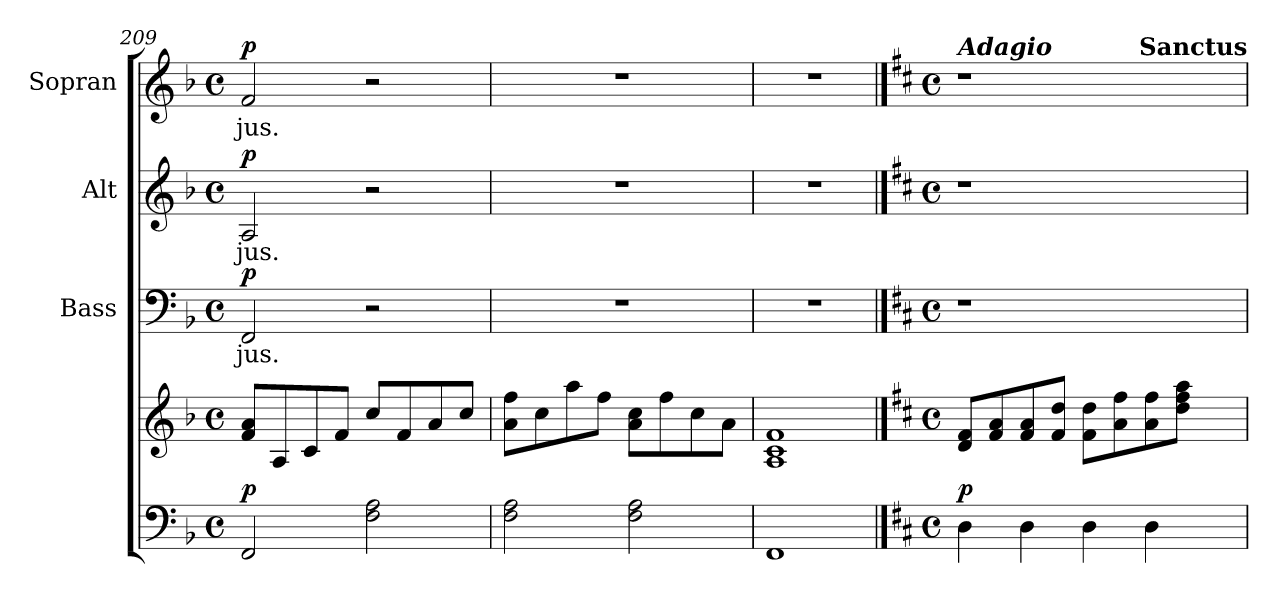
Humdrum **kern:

**kern	**kern	**dynam	**kern	**text	**dynam	**kern	**text	**dynam	**kern	**text	**dynam
*part4	*part4	*part4	*part3	*part3	*part3	*part2	*part2	*part2	*part1	*part1	*part1
*staff5	*staff4	*staff4/5	*staff3	*staff3	*staff3	*staff2	*staff2	*staff2	*staff1	*staff1	*staff1
*	*	*	*I"Bass	*	*	*I"Alt	*	*	*I"Sopran	*	*
*	*	*	*I'B.	*	*	*I'A.	*	*	*I'S.	*	*
*clefF4	*clefG2	*	*clefF4	*	*	*clefG2	*	*	*clefG2	*	*
*k[b-]	*k[b-]	*	*k[b-]	*	*	*k[b-]	*	*	*k[b-]	*	*
*F:	*F:	*	*F:	*	*	*F:	*	*	*F:	*	*
*M4/4	*M4/4	*	*M4/4	*	*	*M4/4	*	*	*M4/4	*	*
*met(c)	*met(c)	*	*met(c)	*	*	*met(c)	*	*	*met(c)	*	*
=209	=209	=209	=209	=209	=209	=209	=209	=209	=209	=209	=209
!	!	!LO:DY:a=2	!	!LO:LY:b	!LO:DY:a	!	!LO:LY:b	!LO:DY:a	!	!LO:LY:b	!LO:DY:a
2FF/	8f/ 8a/L	p	2FF/	-jus.	p	2A/	-jus.	p	2f/	-jus.	p
.	8A/	.	.	.	.	.	.	.	.	.	.
.	8c/	.	.	.	.	.	.	.	.	.	.
.	8f/J	.	.	.	.	.	.	.	.	.	.
2F\ 2A\	8cc/L	.	2r	.	.	2r	.	.	2r	.	.
.	8f/	.	.	.	.	.	.	.	.	.	.
.	8a/	.	.	.	.	.	.	.	.	.	.
.	8cc/J	.	.	.	.	.	.	.	.	.	.
=210	=210	=210	=210	=210	=210	=210	=210	=210	=210	=210	=210
2F\ 2A\	8a\ 8ff\L	.	1r	.	.	1r	.	.	1r	.	.
.	8cc\	.	.	.	.	.	.	.	.	.	.
.	8aa\	.	.	.	.	.	.	.	.	.	.
.	8ff\J	.	.	.	.	.	.	.	.	.	.
2F\ 2A\	8a\ 8cc\L	.	.	.	.	.	.	.	.	.	.
.	8ff\	.	.	.	.	.	.	.	.	.	.
.	8cc\	.	.	.	.	.	.	.	.	.	.
.	8a\J	.	.	.	.	.	.	.	.	.	.
=211	=211	=211	=211	=211	=211	=211	=211	=211	=211	=211	=211
1FF	1A 1c 1f	.	1r	.	.	1r	.	.	1r	.	.
!!LO:PB:g=z
==212	==212	==212	==212	==212	==212	==212	==212	==212	==212	==212	==212
*k[f#c#]	*k[f#c#]	*	*k[f#c#]	*	*	*k[f#c#]	*	*	*k[f#c#]	*	*
*D:	*D:	*	*D:	*	*	*D:	*	*	*D:	*	*
*M4/4	*M4/4	*	*M4/4	*	*	*M4/4	*	*	*M4/4	*	*
*met(c)	*met(c)	*	*met(c)	*	*	*met(c)	*	*	*met(c)	*	*
!	!	!	!	!	!	!	!	!	!LO:TX:a:Bi:t=Adagio	!	!
!	!	!LO:DY:a=2	!	!	!	!	!	!	!	!	!
4D\	8d/ 8f#/L	p	1r	.	.	1r	.	.	1r	.	.
.	8f#/ 8a/	.	.	.	.	.	.	.	.	.	.
4D\	8f#/ 8a/	.	.	.	.	.	.	.	.	.	.
.	8f#/ 8dd/J	.	.	.	.	.	.	.	.	.	.
4D\	8f#\ 8dd\L	.	.	.	.	.	.	.	.	.	.
.	8a\ 8ff#\	.	.	.	.	.	.	.	.	.	.
4D\	8a\ 8ff#\	.	.	.	.	.	.	.	.	.	.
.	8dd\ 8ff#\ 8aa\J	.	.	.	.	.	.	.	.	.	.
8.ryy	8.ryy	.	8.ryy	.	.	8.ryy	.	.	8.ryy	.	.
!	!	!	!	!	!	!	!	!	!LO:TX:a:B:t=Sanctus	!	!
=	=	=	=	=	=	=	=	=	=	=	=
*-	*-	*-	*-	*-	*-	*-	*-	*-	*-	*-	*-
